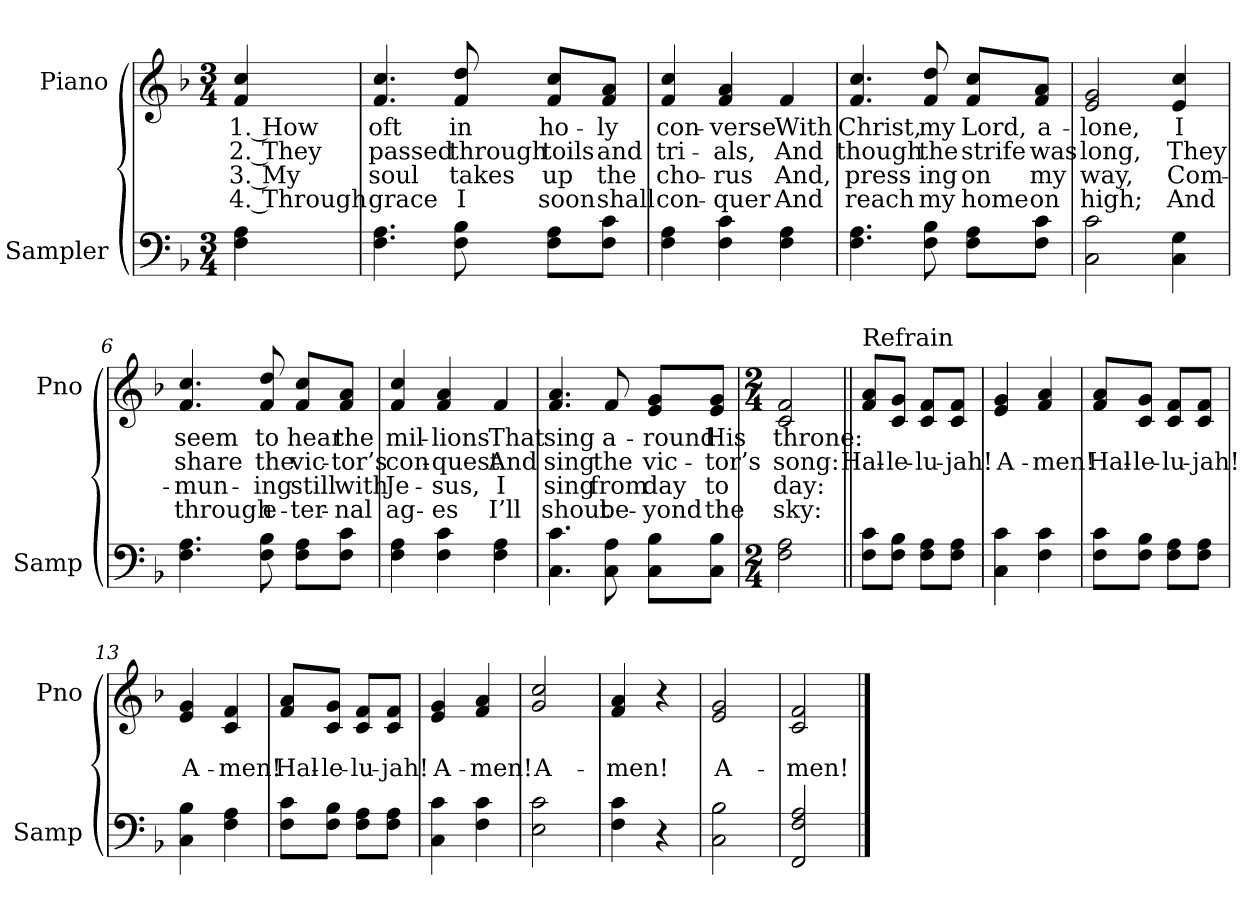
**kern	**kern	**text	**text	**text	**text
*part2	*part1	*part1	*part1	*part1	*part1
*staff2	*staff1	*staff1	*staff1	*staff1	*staff1
*I"Sampler	*I"Piano	*	*	*	*
*I'Samp	*I'Pno	*	*	*	*
*clefF4	*clefG2	*	*	*	*
*k[b-]	*k[b-]	*	*	*	*
*F:	*F:	*	*	*	*
*M3/4	*M3/4	*	*	*	*
=1	=1	=1	=1	=1	=1
4F 4A	4f/ 4cc/	1. How	2. They	3. My	4. Through
=2	=2	=2	=2	=2	=2
4.F 4.A	4.f 4.cc	oft	passed	soul	grace
8F 8B-	8f 8dd	in	through	takes	I
8F\ 8A\L	8f/ 8cc/L	ho-	toils	up	soon
8F\ 8c\J	8f/ 8a/J	-ly	and	the	shall
=3	=3	=3	=3	=3	=3
4F 4A	4f 4cc	con-	tri-	cho-	con-
4F 4c	4f 4a	-verse	-als,	-rus	-quer
4F 4A	4f	With	And	And,	And
=4	=4	=4	=4	=4	=4
4.F 4.A	4.f 4.cc	Christ,	though	press-	reach
8F 8B-	8f 8dd	my	the	-ing	my
8F\ 8A\L	8f/ 8cc/L	Lord,	strife	on	home
8F\ 8c\J	8f/ 8a/J	a-	was	my	on
=5	=5	=5	=5	=5	=5
2C 2c	2e 2g	-lone,	long,	way,	high;
4C 4G	4e 4cc	I	They	Com-	And
=6	=6	=6	=6	=6	=6
4.F 4.A	4.f 4.cc	seem	share	-mun-	through
8F 8B-	8f 8dd	to	the	-ing	e-
8F\ 8A\L	8f/ 8cc/L	hear	vic-	still	-ter-
8F\ 8c\J	8f/ 8a/J	the	-tor’s	with	-nal
=7	=7	=7	=7	=7	=7
4F 4A	4f 4cc	mil-	con-	Je-	ag-
4F 4c	4f 4a	-lions	-quest	-sus,	-es
4F 4A	4f	That	And	I	I’ll
=8	=8	=8	=8	=8	=8
4.C 4.c	4.f 4.a	sing	sing	sing	shout
8C 8A	8f	a-	the	from	be-
8C\ 8B-\L	8e/ 8g/L	-round	vic-	day	-yond
8C\ 8B-\J	8e/ 8g/J	His	-tor’s	to	the
=9	=9	=9	=9	=9	=9
*M2/4	*M2/4	*	*	*	*
2F 2A	2c 2f	throne:	song:	day:	sky:
=10||	=10||	=10||	=10||	=10||	=10||
!	!LO:TX:t=Refrain	!	!	!	!
8F\ 8c\L	8f/ 8a/L	.	Hal-	.	.
8F\ 8B-\J	8c/ 8g/J	.	-le-	.	.
8F\ 8A\L	8c/ 8f/L	.	-lu-	.	.
8F\ 8A\J	8c/ 8f/J	.	-jah!	.	.
=11	=11	=11	=11	=11	=11
4C 4c	4e 4g	.	A-	.	.
4F 4c	4f 4a	.	-men!	.	.
=12	=12	=12	=12	=12	=12
8F\ 8c\L	8f/ 8a/L	.	Hal-	.	.
8F\ 8B-\J	8c/ 8g/J	.	-le-	.	.
8F\ 8A\L	8c/ 8f/L	.	-lu-	.	.
8F\ 8A\J	8c/ 8f/J	.	-jah!	.	.
=13	=13	=13	=13	=13	=13
4C 4B-	4e 4g	.	A-	.	.
4F 4A	4c 4f	.	-men!	.	.
=14	=14	=14	=14	=14	=14
8F\ 8c\L	8f/ 8a/L	.	Hal-	.	.
8F\ 8B-\J	8c/ 8g/J	.	-le-	.	.
8F\ 8A\L	8c/ 8f/L	.	-lu-	.	.
8F\ 8A\J	8c/ 8f/J	.	-jah!	.	.
=15	=15	=15	=15	=15	=15
4C 4c	4e 4g	.	A-	.	.
4F 4c	4f 4a	.	-men!	.	.
=16	=16	=16	=16	=16	=16
2E 2c	2g 2cc	.	A-	.	.
=17	=17	=17	=17	=17	=17
4F 4c	4f 4a	.	-men!	.	.
4r	4r	.	.	.	.
=18	=18	=18	=18	=18	=18
2C 2B-	2e 2g	.	A-	.	.
=19	=19	=19	=19	=19	=19
2FF 2F 2A	2c 2f	.	-men!	.	.
==	==	==	==	==	==
*-	*-	*-	*-	*-	*-
